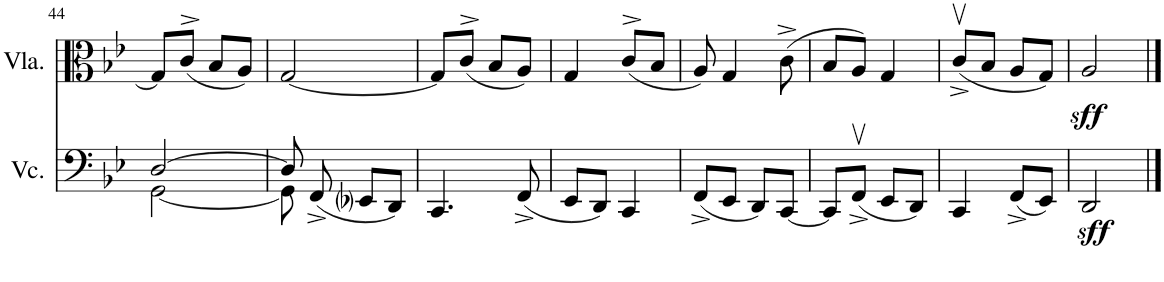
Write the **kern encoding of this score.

**kern	**dynam	**kern	**dynam
*part2	*part2	*part1	*part1
*staff2	*staff2	*staff1	*staff1
*I"Violoncello	*	*I"Viola	*
*I'Vc.	*	*I'Vla.	*
!!LO:PB:g=z
*clefF4	*	*clefC3	*
*k[b-e-]	*	*k[b-e-]	*
*M2/4	*	*M2/4	*
=44	=44	=44	=44
*^	*	*	*
[2GG\	[2D/	.	8G/L]	.
.	.	.	(8c^>/J	.
.	.	.	8B-/L	.
.	.	.	8A/J)	.
=45	=45	=45	=45	=45
8GG\]	8D/]	.	[2G/	.
(8FF^/	4.ryy	.	.	.
8EE-i/L	.	.	.	.
8DD/J)	.	.	.	.
*v	*v	*	*	*
=46	=46	=46	=46
4.CC/	.	8G/L]	.
.	.	(8c^>/J	.
.	.	8B-/L	.
(8FF^/	.	8A/J)	.
=47	=47	=47	=47
8EE-/L	.	4G/	.
8DD/J)	.	.	.
4CC/	.	(8c^>/L	.
.	.	8B-/J	.
=48	=48	=48	=48
(8FF^/L	.	8A/)	.
8EE-/J	.	4G/	.
8DD/L)	.	.	.
[8CC/J	.	(8c^>\	.
=49	=49	=49	=49
8CC/L]	.	8B-/L	.
(8FFv^/J	.	8A/J)	.
8EE-/L	.	4G/	.
8DD/J)	.	.	.
=50	=50	=50	=50
4CC/	.	(8cv^/L	.
.	.	8B-/J	.
(8FF^/L	.	8A/L	.
8EE-/J)	.	8G/J)	.
=51	=51	=51	=51
!	!LO:DY:b	!	!LO:DY:b
2DD/	other-dynamics	2A/	other-dynamics
==	==	==	==
*-	*-	*-	*-
